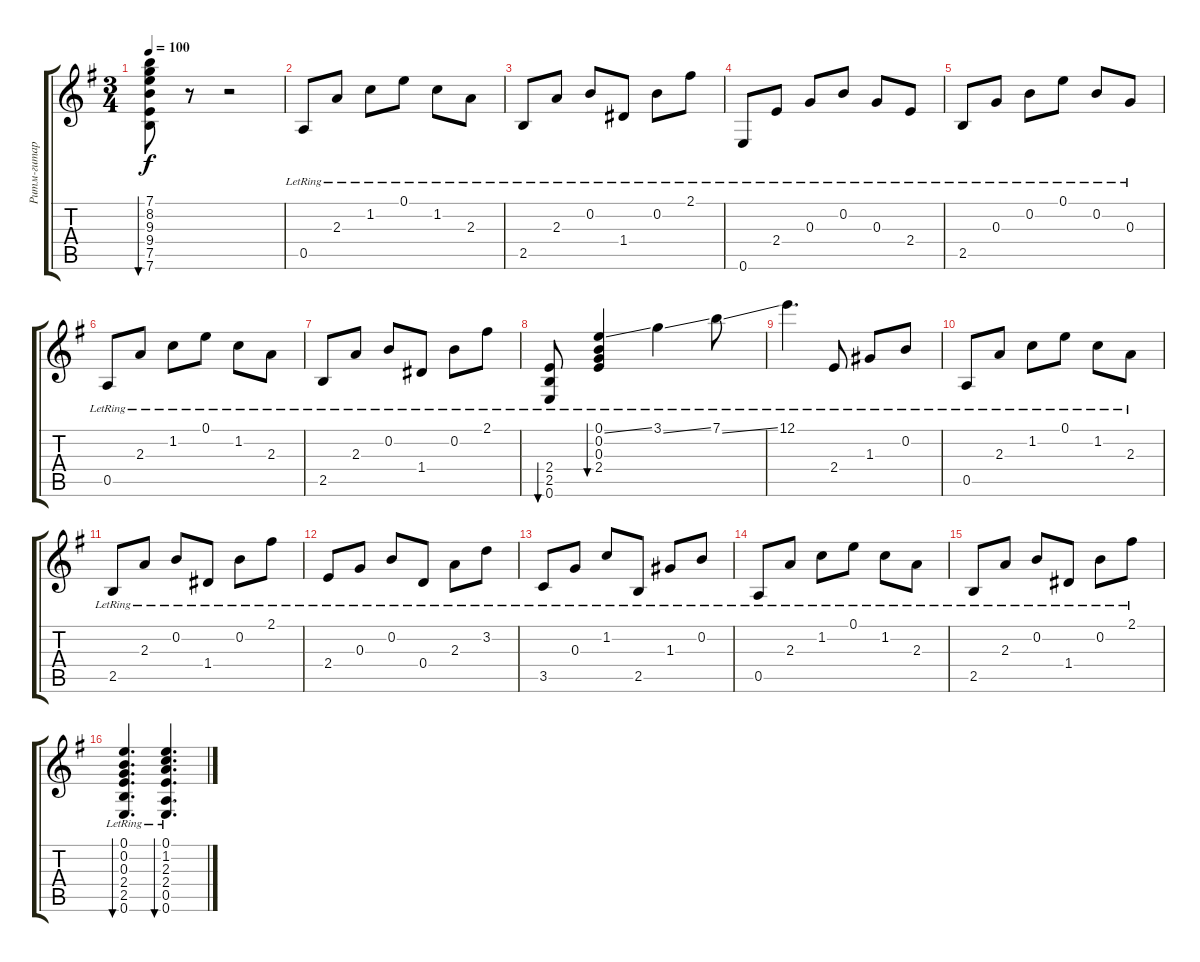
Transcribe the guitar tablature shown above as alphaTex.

\track ("Ритм-гитара" "Ритм-гитар") {instrument electricguitarclean}
\staff {score tabs}
\tuning (E4 B3 G3 D3 A2 E2) {hide}
\ts (3 4)
\tempo 100
\clef g2
\ks eminor
(7.1 8.2 9.3 9.4 7.5 7.6).8{bu 60 dy f} r.8 r.2 |
0.5{lr}.8 2.3{lr}.8 1.2{lr}.8 0.1{lr}.8 1.2{lr}.8 2.3{lr}.8 |
2.5{lr}.8 2.3{lr}.8 0.2{lr}.8 1.4{lr}.8 0.2{lr}.8 2.1{lr}.8 |
0.6{lr}.8 2.4{lr}.8 0.3{lr}.8 0.2{lr}.8 0.3{lr}.8 2.4{lr}.8 |
2.5{lr}.8 0.3{lr}.8 0.2{lr}.8 0.1{lr}.8 0.2{lr}.8 0.3{lr}.8 |
0.5{lr}.8 2.3{lr}.8 1.2{lr}.8 0.1{lr}.8 1.2{lr}.8 2.3{lr}.8 |
2.5{lr}.8 2.3{lr}.8 0.2{lr}.8 1.4{lr}.8 0.2{lr}.8 2.1{lr}.8 |
(2.4{lr} 2.5 0.6).8{bu 120} (0.1{ss lr} 0.2{lr} 0.3{lr} 2.4).4{bu 120} 3.1{ss lr}.4 7.1{ss lr}.8 |
12.1{lr}.4{d} 2.4{lr}.8 1.3{lr}.8 0.2{lr}.8 |
0.5{lr}.8 2.3{lr}.8 1.2{lr}.8 0.1{lr}.8 1.2{lr}.8 2.3{lr}.8 |
2.5{lr}.8 2.3{lr}.8 0.2{lr}.8 1.4{lr}.8 0.2{lr}.8 2.1{lr}.8 |
2.4{lr}.8 0.3{lr}.8 0.2{lr}.8 0.4{lr}.8 2.3{lr}.8 3.2{lr}.8 |
3.5{lr}.8 0.3{lr}.8 1.2{lr}.8 2.5{lr}.8 1.3{lr}.8 0.2{lr}.8 |
0.5{lr}.8 2.3{lr}.8 1.2{lr}.8 0.1{lr}.8 1.2{lr}.8 2.3{lr}.8 |
2.5{lr}.8 2.3{lr}.8 0.2{lr}.8 1.4{lr}.8 0.2{lr}.8 2.1{lr}.8 |
(0.1{lr} 0.2{lr} 0.3{lr} 2.4{lr} 2.5{lr} 0.6{lr}).4{d bu 120} (0.1{lr} 1.2{lr} 2.3{lr} 2.4{lr} 0.5{lr} 0.6{lr}).4{d bu 120}
